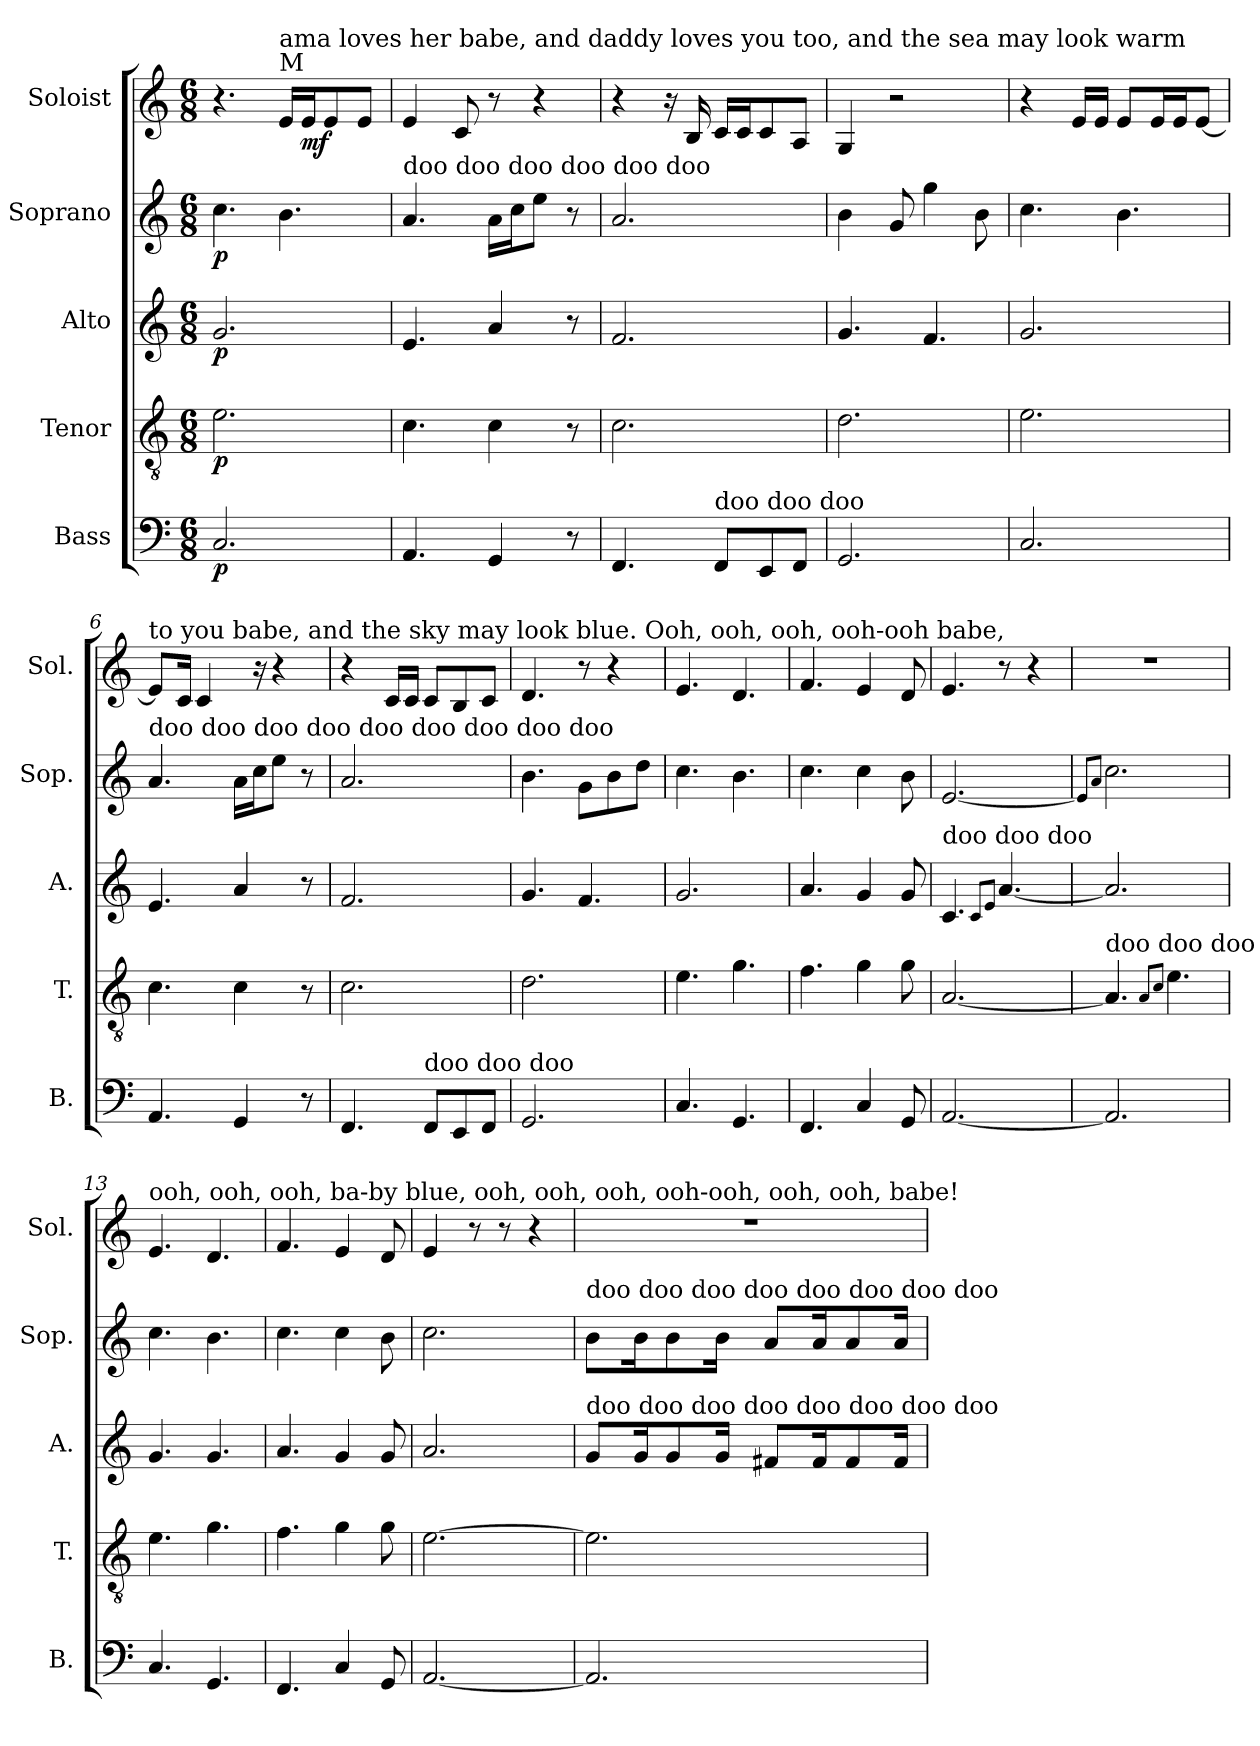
**kern	**dynam	**kern	**dynam	**kern	**dynam	**kern	**dynam	**kern	**dynam
*part5	*part5	*part4	*part4	*part3	*part3	*part2	*part2	*part1	*part1
*staff5	*staff5	*staff4	*staff4	*staff3	*staff3	*staff2	*staff2	*staff1	*staff1
*I"Bass	*	*I"Tenor	*	*I"Alto	*	*I"Soprano	*	*I"Soloist	*
*I'B.	*	*I'T.	*	*I'A.	*	*I'Sop.	*	*I'Sol.	*
*clefF4	*	*clefGv2	*	*clefG2	*	*clefG2	*	*clefG2	*
*k[]	*	*k[]	*	*k[]	*	*k[]	*	*k[]	*
*M6/8	*	*M6/8	*	*M6/8	*	*M6/8	*	*M6/8	*
*MM75	*	*MM75	*	*MM75	*	*MM75	*	*MM75	*
=1	=1	=1	=1	=1	=1	=1	=1	=1	=1
!	!LO:DY:b	!	!LO:DY:b	!	!LO:DY:b	!	!LO:DY:b	!	!
2.C/	p	2.e\	p	2.g/	p	4.cc\	p	4.r	.
!	!	!	!	!	!	!	!	!LO:TX:a:t=M	!
!	!	!	!	!	!	!	!	!LO:TX:a:t=ama loves her babe,                                                     and   daddy loves you    too,                                       and the sea may look warm	!
.	.	.	.	.	.	4.b\	.	16e/LL	.
!	!	!	!	!	!	!	!	!	!LO:DY:b
.	.	.	.	.	.	.	.	16e/J	mf
.	.	.	.	.	.	.	.	8e/	.
.	.	.	.	.	.	.	.	8e/J	.
=2	=2	=2	=2	=2	=2	=2	=2	=2	=2
!	!	!	!	!	!	!LO:TX:a:t=doo doo doo                                                                                doo doo    doo	!	!	!
4.AA/	.	4.c\	.	4.e/	.	4.a/	.	4e/	.
.	.	.	.	.	.	.	.	8c/	.
4GG/	.	4c\	.	4a/	.	16a\LL	.	8r	.
.	.	.	.	.	.	16cc\J	.	.	.
.	.	.	.	.	.	8ee\J	.	4r	.
8r	.	8r	.	8r	.	8r	.	.	.
=3	=3	=3	=3	=3	=3	=3	=3	=3	=3
4.FF/	.	2.c\	.	2.f/	.	2.a/	.	4r	.
.	.	.	.	.	.	.	.	16r	.
.	.	.	.	.	.	.	.	16B/	.
!LO:TX:a:t=doo   doo   doo	!	!	!	!	!	!	!	!	!
8FF/L	.	.	.	.	.	.	.	16c/LL	.
.	.	.	.	.	.	.	.	16c/J	.
8EE/	.	.	.	.	.	.	.	8c/	.
8FF/J	.	.	.	.	.	.	.	8A/J	.
=4	=4	=4	=4	=4	=4	=4	=4	=4	=4
2.GG/	.	2.d\	.	4.g/	.	4b\	.	4G/	.
.	.	.	.	.	.	8g/	.	2r	.
.	.	.	.	4.f/	.	4gg\	.	.	.
.	.	.	.	.	.	8b\	.	.	.
=5	=5	=5	=5	=5	=5	=5	=5	=5	=5
2.C/	.	2.e\	.	2.g/	.	4.cc\	.	4r	.
.	.	.	.	.	.	.	.	16e/LL	.
.	.	.	.	.	.	.	.	16e/JJ	.
.	.	.	.	.	.	4.b\	.	8e/L	.
.	.	.	.	.	.	.	.	16e/L	.
.	.	.	.	.	.	.	.	16e/J	.
.	.	.	.	.	.	.	.	[8e/J	.
!!LO:LB:g=z
=6	=6	=6	=6	=6	=6	=6	=6	=6	=6
!	!	!	!	!	!	!	!	!LO:TX:a:t=to you babe,                       and the sky may look blue.                         Ooh,    ooh,        ooh,    ooh-ooh     babe,	!
!	!	!	!	!	!	!LO:TX:a:t=doo doo doo                                                             doo doo doo                                                                                             doo doo doo	!	!	!
4.AA/	.	4.c\	.	4.e/	.	4.a/	.	8e/L]	.
.	.	.	.	.	.	.	.	16c/Jk	.
.	.	.	.	.	.	.	.	4c/	.
4GG/	.	4c\	.	4a/	.	16a\LL	.	.	.
.	.	.	.	.	.	16cc\J	.	16r	.
.	.	.	.	.	.	8ee\J	.	4r	.
8r	.	8r	.	8r	.	8r	.	.	.
=7	=7	=7	=7	=7	=7	=7	=7	=7	=7
4.FF/	.	2.c\	.	2.f/	.	2.a/	.	4r	.
.	.	.	.	.	.	.	.	16c/LL	.
.	.	.	.	.	.	.	.	16c/JJ	.
!LO:TX:a:t=doo doo doo	!	!	!	!	!	!	!	!	!
8FF/L	.	.	.	.	.	.	.	8c/L	.
8EE/	.	.	.	.	.	.	.	8B/	.
8FF/J	.	.	.	.	.	.	.	8c/J	.
=8	=8	=8	=8	=8	=8	=8	=8	=8	=8
2.GG/	.	2.d\	.	4.g/	.	4.b\	.	4.d/	.
.	.	.	.	4.f/	.	8g\L	.	8r	.
.	.	.	.	.	.	8b\	.	4r	.
.	.	.	.	.	.	8dd\J	.	.	.
=9	=9	=9	=9	=9	=9	=9	=9	=9	=9
4.C/	.	4.e\	.	2.g/	.	4.cc\	.	4.e/	.
4.GG/	.	4.g\	.	.	.	4.b\	.	4.d/	.
=10	=10	=10	=10	=10	=10	=10	=10	=10	=10
4.FF/	.	4.f\	.	4.a/	.	4.cc\	.	4.f/	.
4C/	.	4g\	.	4g/	.	4cc\	.	4e/	.
8GG/	.	8g\	.	8g/	.	8b\	.	8d/	.
=11	=11	=11	=11	=11	=11	=11	=11	=11	=11
!	!	!	!	!LO:TX:a:t=doo doo doo	!	!	!	!	!
[2.AA/	.	[2.A/	.	4.c/	.	[2.e/	.	4.e/	.
.	.	.	.	8qc/L	.	.	.	.	.
.	.	.	.	8qe/J	.	.	.	.	.
.	.	.	.	[4.a/	.	.	.	8r	.
.	.	.	.	.	.	.	.	4r	.
=12	=12	=12	=12	=12	=12	=12	=12	=12	=12
.	.	.	.	.	.	8qe/L]	.	.	.
.	.	.	.	.	.	8qa/J	.	.	.
!	!	!LO:TX:a:t=doo doo doo	!	!	!	!	!	!	!
2.AA/]	.	4.A/]	.	2.a/]	.	2.cc\	.	2.r	.
.	.	8qA/L	.	.	.	.	.	.	.
.	.	8qc/J	.	.	.	.	.	.	.
.	.	4.e\	.	.	.	.	.	.	.
!!LO:PB:g=z
=13	=13	=13	=13	=13	=13	=13	=13	=13	=13
!	!	!	!	!	!	!	!	!LO:TX:a:t=ooh,  ooh,     ooh,        ba-by    blue,                                                                     ooh,    ooh,        ooh,   ooh-ooh,     ooh,      ooh,         babe!	!
4.C/	.	4.e\	.	4.g/	.	4.cc\	.	4.e/	.
4.GG/	.	4.g\	.	4.g/	.	4.b\	.	4.d/	.
=14	=14	=14	=14	=14	=14	=14	=14	=14	=14
4.FF/	.	4.f\	.	4.a/	.	4.cc\	.	4.f/	.
4C/	.	4g\	.	4g/	.	4cc\	.	4e/	.
8GG/	.	8g\	.	8g/	.	8b\	.	8d/	.
=15	=15	=15	=15	=15	=15	=15	=15	=15	=15
[2.AA/	.	[2.e\	.	2.a/	.	2.cc\	.	4e/	.
.	.	.	.	.	.	.	.	8r	.
.	.	.	.	.	.	.	.	8r	.
.	.	.	.	.	.	.	.	4r	.
=16	=16	=16	=16	=16	=16	=16	=16	=16	=16
!	!	!	!	!	!	!LO:TX:a:t=doo doo doo doo doo doo doo doo	!	!	!
!	!	!	!	!LO:TX:a:t=doo doo doo doo doo doo doo doo	!	!	!	!	!
2.AA/]	.	2.e\]	.	8g/L	.	8b\L	.	2.r	.
.	.	.	.	16g/K	.	16b\K	.	.	.
.	.	.	.	8g/	.	8b\	.	.	.
.	.	.	.	16g/Jk	.	16b\Jk	.	.	.
.	.	.	.	8f#X/L	.	8a/L	.	.	.
.	.	.	.	16f#/K	.	16a/K	.	.	.
.	.	.	.	8f#/	.	8a/	.	.	.
.	.	.	.	16f#/Jk	.	16a/Jk	.	.	.
=	=	=	=	=	=	=	=	=	=
*-	*-	*-	*-	*-	*-	*-	*-	*-	*-
